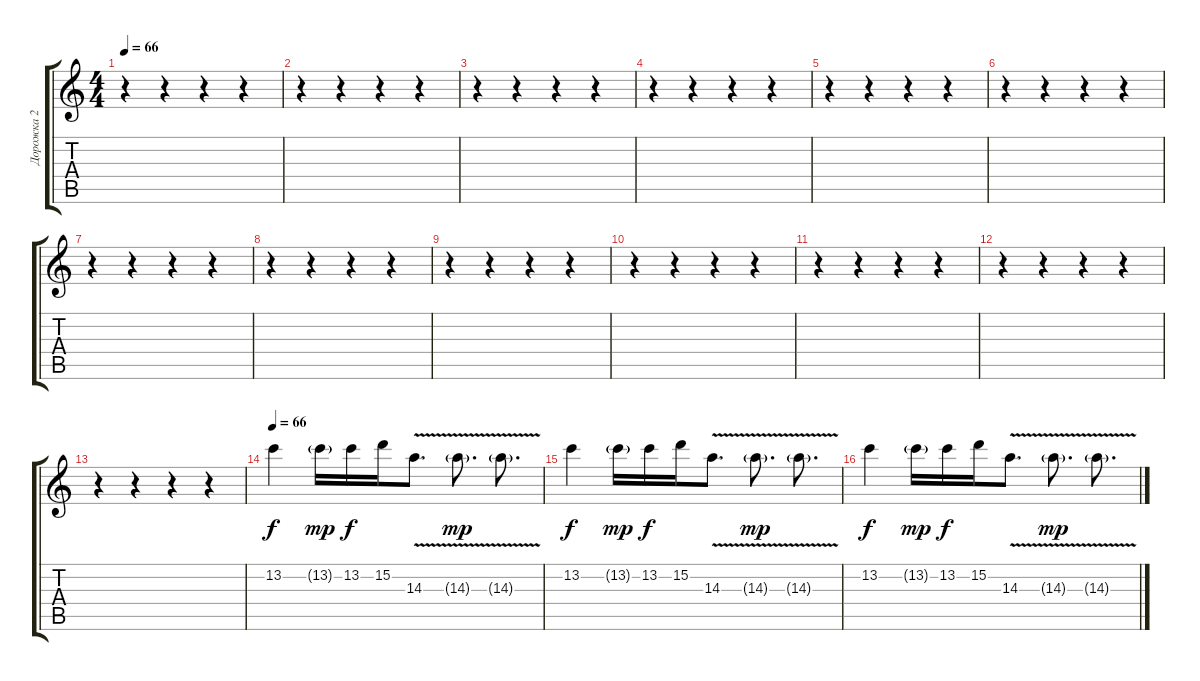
\track ("Дорожка 2" "Дорожка 2") {instrument overdrivenguitar}
\staff {score tabs}
\tuning (E4 B3 G3 D3 A2 E2) {hide}
\ts (4 4)
\tempo 66
\clef g2
\ks c
r.4{dy f} r.4 r.4 r.4 |
r.4 r.4 r.4 r.4 |
r.4 r.4 r.4 r.4 |
r.4 r.4 r.4 r.4 |
r.4 r.4 r.4 r.4 |
r.4 r.4 r.4 r.4 |
r.4 r.4 r.4 r.4 |
r.4 r.4 r.4 r.4 |
r.4 r.4 r.4 r.4 |
r.4 r.4 r.4 r.4 |
r.4 r.4 r.4 r.4 |
r.4 r.4 r.4 r.4 |
r.4 r.4 r.4 r.4 |
\tempo 66
13.2.4 13.2{g}.16{dy mp} 13.2.16{dy f} 15.2.16 14.3{v}.8{d} 14.3{v g}.8{d dy mp} 14.3{v g}.8{d} |
13.2.4{dy f} 13.2{g}.16{dy mp} 13.2.16{dy f} 15.2.16 14.3{v}.8{d} 14.3{v g}.8{d dy mp} 14.3{v g}.8{d} |
13.2.4{dy f} 13.2{g}.16{dy mp} 13.2.16{dy f} 15.2.16 14.3{v}.8{d} 14.3{v g}.8{d dy mp} 14.3{v g}.8{d}
